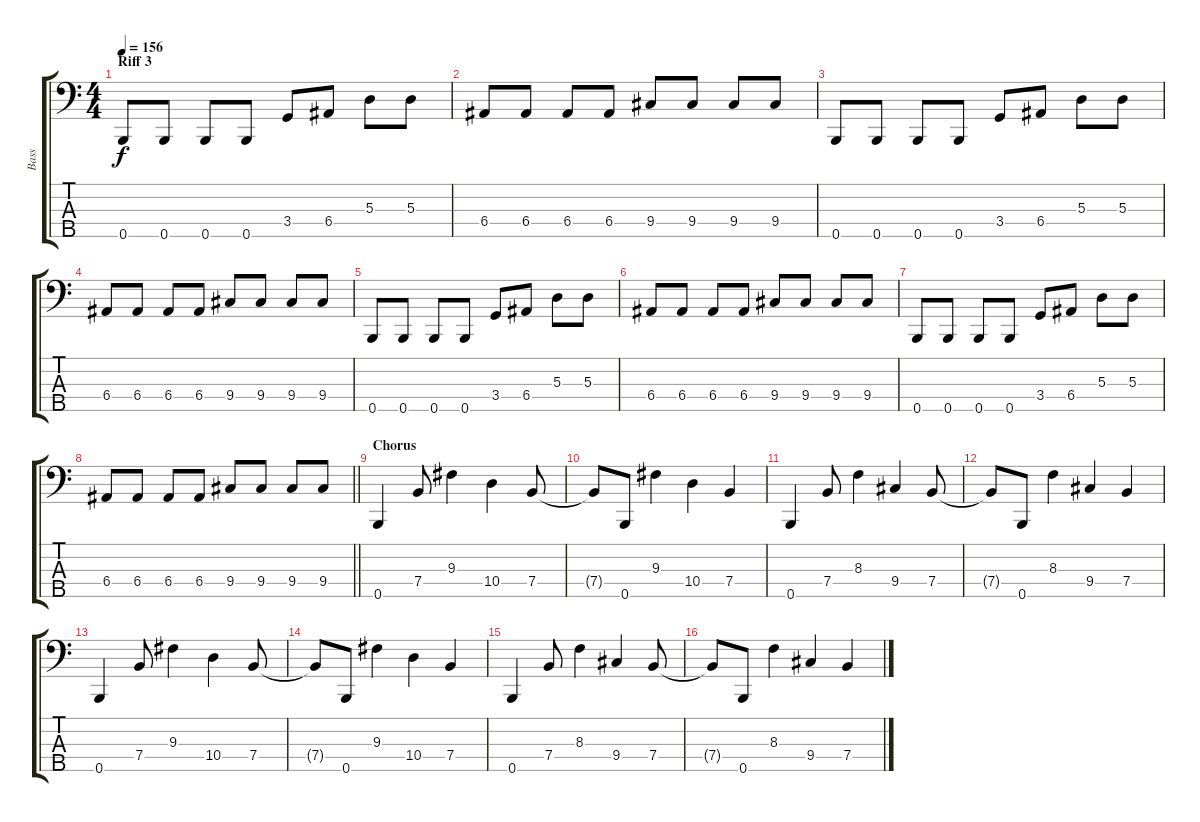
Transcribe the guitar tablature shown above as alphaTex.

\track ("Bass" "Bass") {instrument electricbassfinger}
\staff {score tabs}
\tuning (G2 D2 A1 E1 B0) {hide}
\ts (4 4)
\section ("" "Riff 3")
\tempo 156
\clef f4
\ks c
0.5.8{dy f} 0.5.8 0.5.8 0.5.8 3.4.8 6.4.8 5.3.8 5.3.8 |
6.4.8 6.4.8 6.4.8 6.4.8 9.4.8 9.4.8 9.4.8 9.4.8 |
0.5.8 0.5.8 0.5.8 0.5.8 3.4.8 6.4.8 5.3.8 5.3.8 |
6.4.8 6.4.8 6.4.8 6.4.8 9.4.8 9.4.8 9.4.8 9.4.8 |
0.5.8 0.5.8 0.5.8 0.5.8 3.4.8 6.4.8 5.3.8 5.3.8 |
6.4.8 6.4.8 6.4.8 6.4.8 9.4.8 9.4.8 9.4.8 9.4.8 |
0.5.8 0.5.8 0.5.8 0.5.8 3.4.8 6.4.8 5.3.8 5.3.8 |
\barLineRight lightlight
6.4.8 6.4.8 6.4.8 6.4.8 9.4.8 9.4.8 9.4.8 9.4.8 |
\section ("" "Chorus")
0.5.4 7.4.8 9.3.4 10.4.4 7.4.8 |
7.4{t}.8 0.5.8 9.3.4 10.4.4 7.4.4 |
0.5.4 7.4.8 8.3.4 9.4.4 7.4.8 |
7.4{t}.8 0.5.8 8.3.4 9.4.4 7.4.4 |
0.5.4 7.4.8 9.3.4 10.4.4 7.4.8 |
7.4{t}.8 0.5.8 9.3.4 10.4.4 7.4.4 |
0.5.4 7.4.8 8.3.4 9.4.4 7.4.8 |
7.4{t}.8 0.5.8 8.3.4 9.4.4 7.4.4
